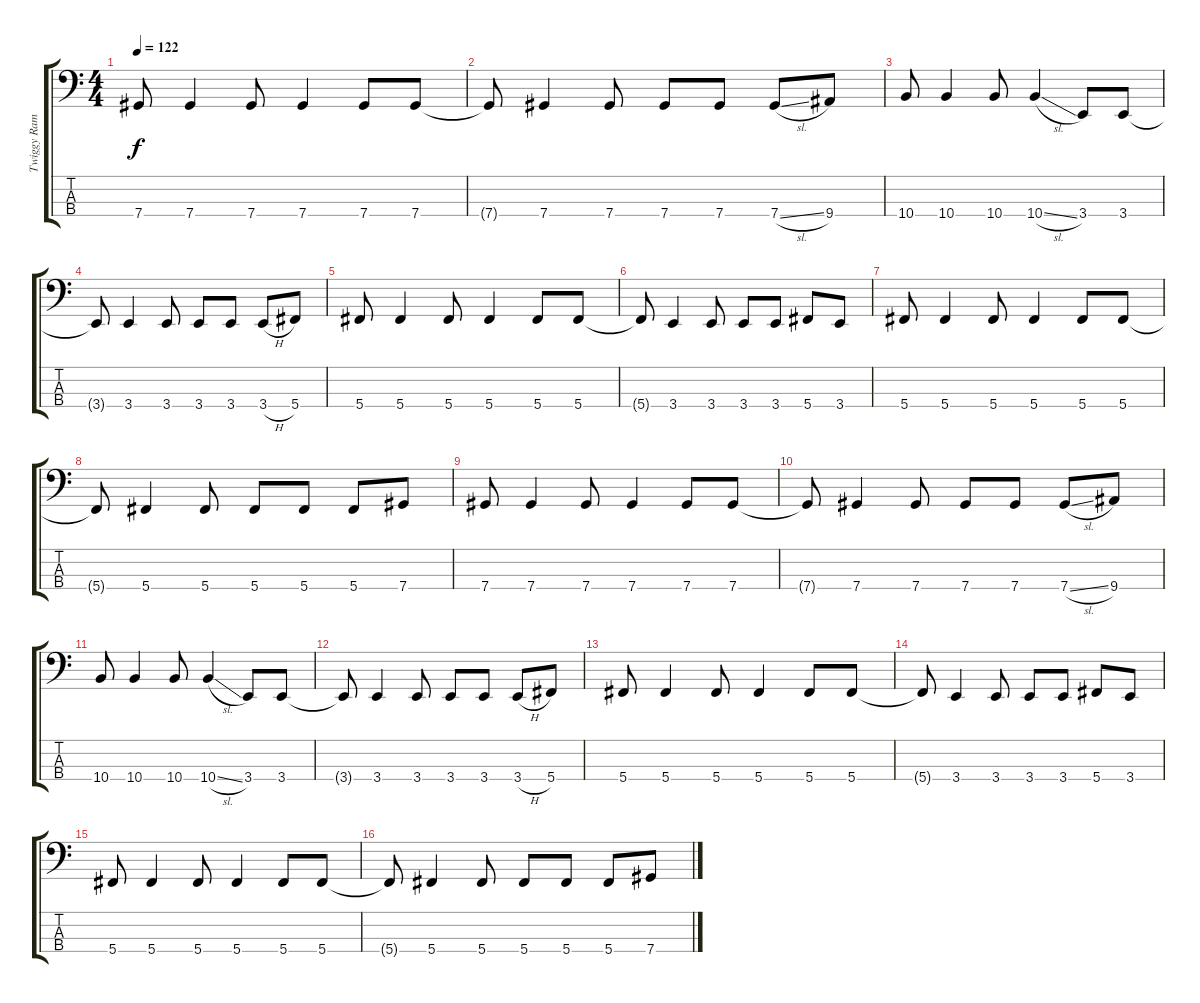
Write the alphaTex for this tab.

\track ("Twiggy Ramirez" "Twiggy Ram") {instrument electricbasspick}
\staff {score tabs}
\tuning (E2 B1 Gb1 Db1) {hide}
\ts (4 4)
\tempo 122
\clef f4
\ks c
7.4.8{dy f} 7.4.4 7.4.8 7.4.4 7.4.8 7.4.8 |
7.4{t}.8 7.4.4 7.4.8 7.4.8 7.4.8 7.4{sl}.8 9.4.8 |
10.4.8 10.4.4 10.4.8 10.4{sl}.4 3.4.8 3.4.8 |
3.4{t}.8 3.4.4 3.4.8 3.4.8 3.4.8 3.4{h}.8 5.4.8 |
5.4.8 5.4.4 5.4.8 5.4.4 5.4.8 5.4.8 |
5.4{t}.8 3.4.4 3.4.8 3.4.8 3.4.8 5.4.8 3.4.8 |
5.4.8 5.4.4 5.4.8 5.4.4 5.4.8 5.4.8 |
5.4{t}.8 5.4.4 5.4.8 5.4.8 5.4.8 5.4.8 7.4.8 |
7.4.8 7.4.4 7.4.8 7.4.4 7.4.8 7.4.8 |
7.4{t}.8 7.4.4 7.4.8 7.4.8 7.4.8 7.4{sl}.8 9.4.8 |
10.4.8 10.4.4 10.4.8 10.4{sl}.4 3.4.8 3.4.8 |
3.4{t}.8 3.4.4 3.4.8 3.4.8 3.4.8 3.4{h}.8 5.4.8 |
5.4.8 5.4.4 5.4.8 5.4.4 5.4.8 5.4.8 |
5.4{t}.8 3.4.4 3.4.8 3.4.8 3.4.8 5.4.8 3.4.8 |
5.4.8 5.4.4 5.4.8 5.4.4 5.4.8 5.4.8 |
5.4{t}.8 5.4.4 5.4.8 5.4.8 5.4.8 5.4.8 7.4.8
